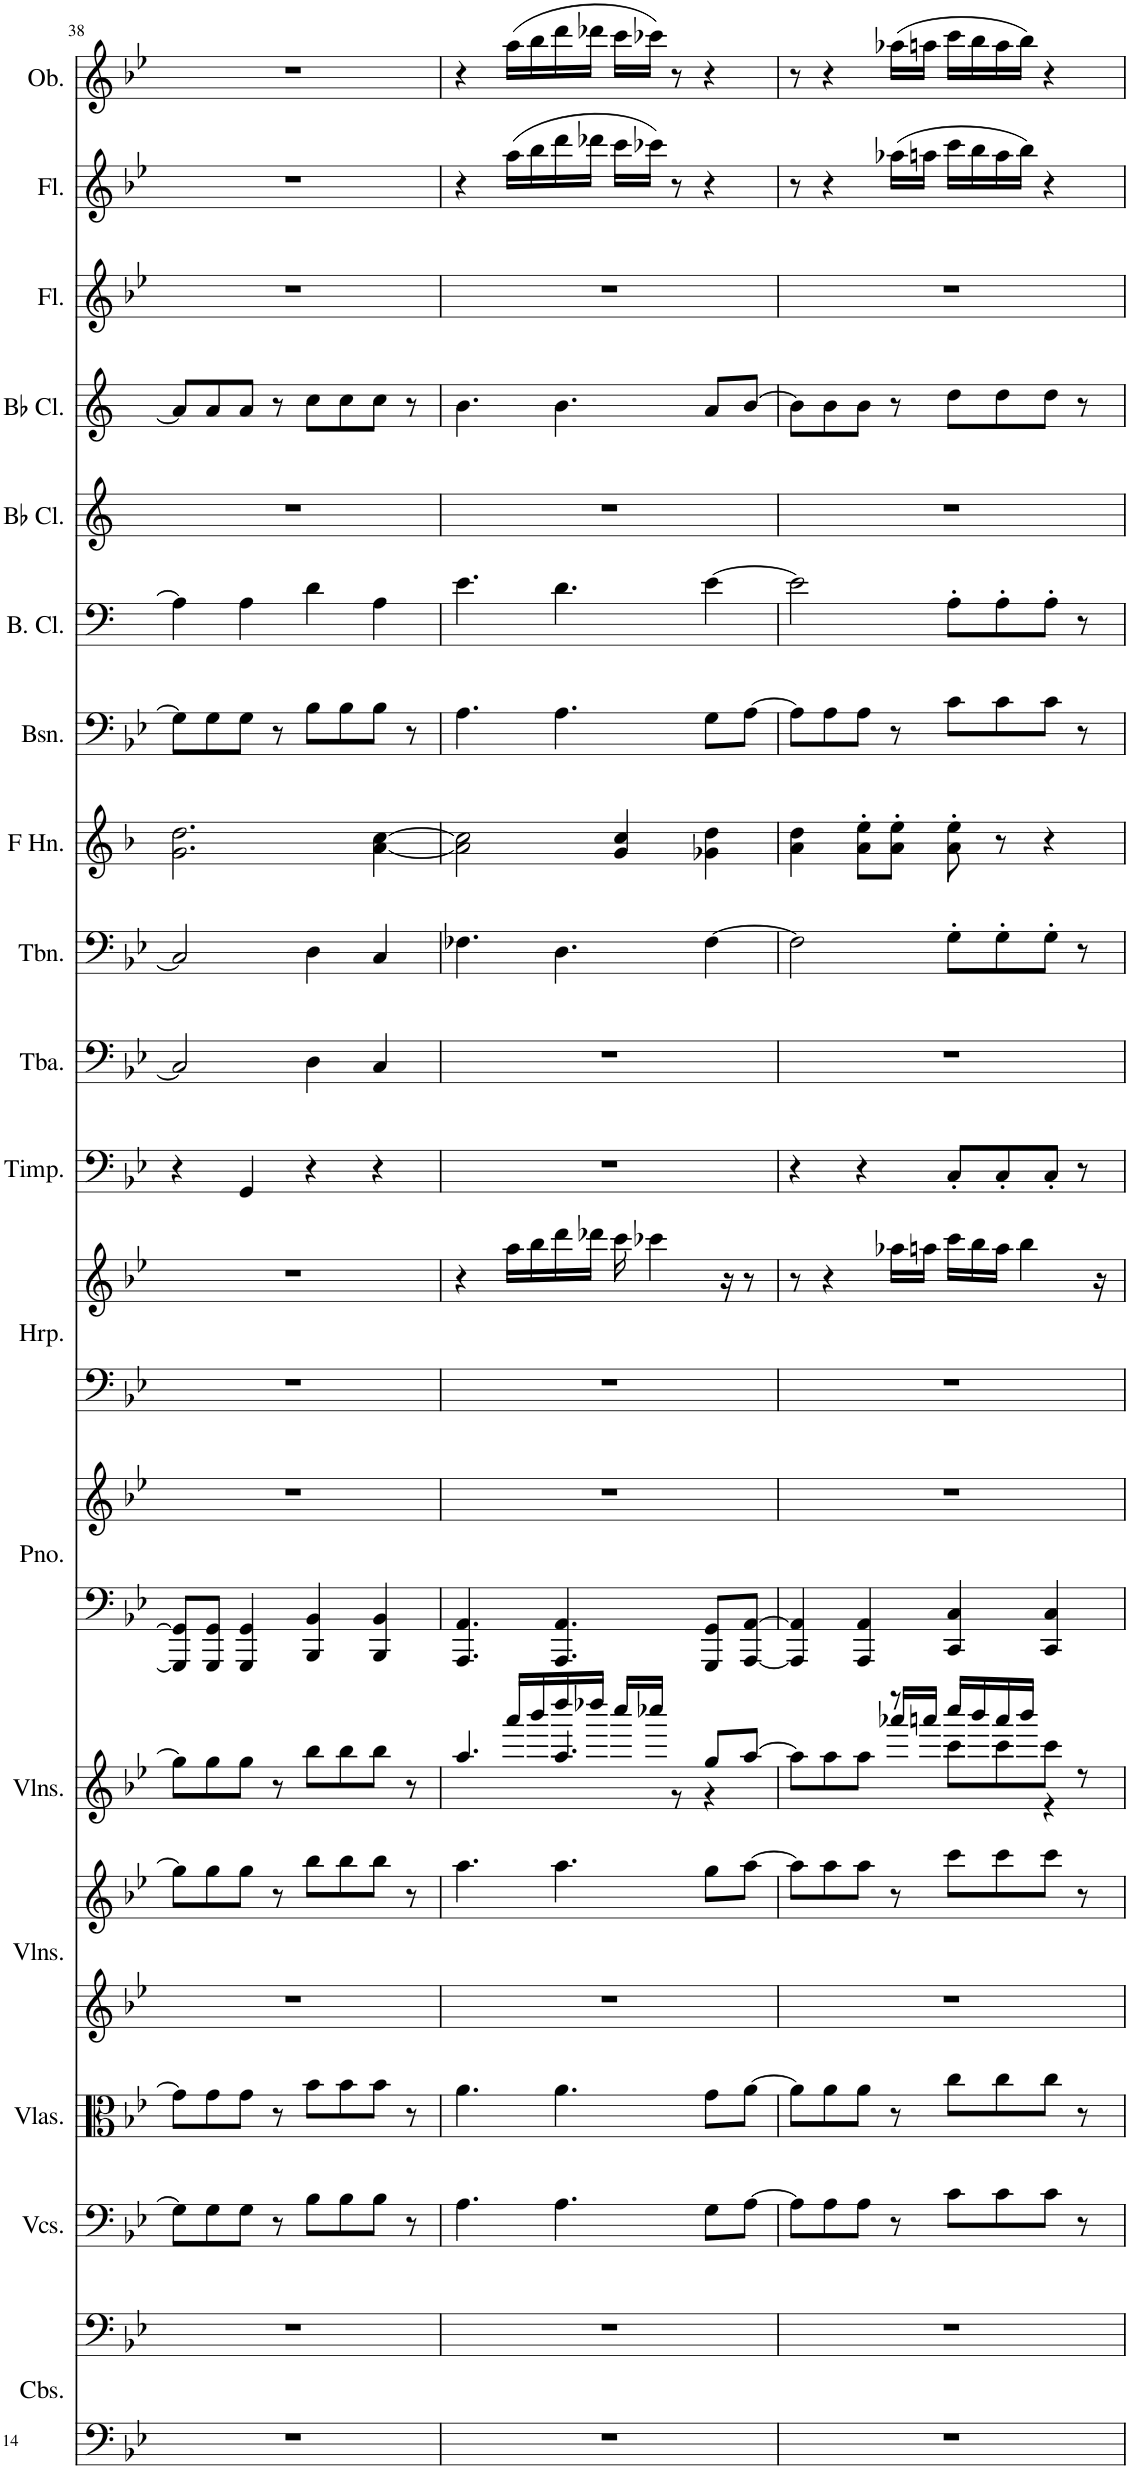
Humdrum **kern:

**kern	**kern	**kern	**kern	**kern	**kern	**kern	**kern	**kern	**kern	**kern	**kern	**kern	**kern	**kern	**kern	**kern	**kern	**kern	**kern	**kern	**kern
*part18	*part18	*part17	*part16	*part15	*part15	*part14	*part13	*part13	*part12	*part12	*part11	*part10	*part9	*part8	*part7	*part6	*part5	*part4	*part3	*part2	*part1
*staff22	*staff21	*staff20	*staff19	*staff18	*staff17	*staff16	*staff15	*staff14	*staff13	*staff12	*staff11	*staff10	*staff9	*staff8	*staff7	*staff6	*staff5	*staff4	*staff3	*staff2	*staff1
*I"Contrabasses	*	*I"Violoncellos	*I"Violas	*I"Violins	*	*I"Violins	*I"Piano	*	*I"Harp	*	*I"Timpani	*I"Tuba	*I"Trombone	*I"Horn in F	*I"Bassoon	*I"Bass Clarinet	*I"Bb Clarinet	*I"Bb Clarinet	*I"Flute	*I"Flute	*I"Oboe
*I'Cbs.	*	*I'Vcs.	*I'Vlas.	*I'Vlns.	*	*I'Vlns.	*I'Pno.	*	*I'Hrp.	*	*I'Timp.	*I'Tba.	*I'Tbn.	*	*I'Bsn.	*I'B. Cl.	*I'Bb Cl.	*I'Bb Cl.	*I'Fl.	*I'Fl.	*I'Ob.
!!LO:PB:g=z
*clefF4	*clefF4	*clefF4	*clefC3	*clefG2	*clefG2	*clefG2	*clefF4	*clefG2	*clefF4	*clefG2	*clefF4	*clefF4	*clefF4	*clefG2	*clefF4	*clefF4	*clefG2	*clefG2	*clefG2	*clefG2	*clefG2
*Trd7c12	*Trd7c12	*	*	*	*	*	*	*	*	*	*	*	*	*Trd4c7	*	*Trd8c14	*Trd1c2	*Trd1c2	*	*	*
*k[b-e-]	*k[b-e-]	*k[b-e-]	*k[b-e-]	*k[b-e-]	*k[b-e-]	*k[b-e-]	*k[b-e-]	*k[b-e-]	*k[b-e-]	*k[b-e-]	*k[b-e-]	*k[b-e-]	*k[b-e-]	*k[b-]	*k[b-e-]	*k[]	*k[]	*k[]	*k[b-e-]	*k[b-e-]	*k[b-e-]
*M4/4	*M4/4	*M4/4	*M4/4	*M4/4	*M4/4	*M4/4	*M4/4	*M4/4	*M4/4	*M4/4	*M4/4	*M4/4	*M4/4	*M4/4	*M4/4	*M4/4	*M4/4	*M4/4	*M4/4	*M4/4	*M4/4
=38	=38	=38	=38	=38	=38	=38	=38	=38	=38	=38	=38	=38	=38	=38	=38	=38	=38	=38	=38	=38	=38
1r	1r	8G\L]	8g\L]	1r	8gg\L]	8gg\L]	8GGG/] 8GG/]L	1r	1r	1r	4r	2C/]	2C/]	2.g\ 2.dd\	8G\L]	4A\]	1r	8a/L]	1r	1r	1r
.	.	8G\	8g\	.	8gg\	8gg\	8GGG/ 8GG/J	.	.	.	.	.	.	.	8G\	.	.	8a/	.	.	.
.	.	8G\J	8g\J	.	8gg\J	8gg\J	4GGG/ 4GG/	.	.	.	4GG/	.	.	.	8G\J	4A\	.	8a/J	.	.	.
.	.	8r	8r	.	8r	8r	.	.	.	.	.	.	.	.	8r	.	.	8r	.	.	.
.	.	8B-\L	8b-\L	.	8bb-\L	8bb-\L	4BBB-/ 4BB-/	.	.	.	4r	4D\	4D\	.	8B-\L	4d\	.	8cc\L	.	.	.
.	.	8B-\	8b-\	.	8bb-\	8bb-\	.	.	.	.	.	.	.	.	8B-\	.	.	8cc\	.	.	.
.	.	8B-\J	8b-\J	.	8bb-\J	8bb-\J	4BBB-/ 4BB-/	.	.	.	4r	4C/	4C/	[4a\ [4cc\	8B-\J	4A\	.	8cc\J	.	.	.
.	.	8r	8r	.	8r	8r	.	.	.	.	.	.	.	.	8r	.	.	8r	.	.	.
=39	=39	=39	=39	=39	=39	=39	=39	=39	=39	=39	=39	=39	=39	=39	=39	=39	=39	=39	=39	=39	=39
*	*	*	*	*	*	*^	*	*	*	*	*	*	*	*	*	*	*	*	*	*	*
1r	1r	4.A\	4.a\	1r	4.aa\	4.aa/	4ryy	4.AAA/ 4.AA/	1r	1r	4r	1r	1r	4.F-X\	2a\] 2cc\]	4.A\	4.e\	1r	4.b\	1r	4r	4r
.	.	.	.	.	.	.	16aaa/LL	.	.	.	16aa\LL	.	.	.	.	.	.	.	.	.	(16aa\LL	(16aa\LL
.	.	.	.	.	.	.	16bbb-/	.	.	.	16bb-\	.	.	.	.	.	.	.	.	.	16bb-\	16bb-\
.	.	4.A\	4.a\	.	4.aa\	4.aa/	16dddd/	4.AAA/ 4.AA/	.	.	16ddd\	.	.	4.D\	.	4.A\	4.d\	.	4.b\	.	16ddd\	16ddd\
.	.	.	.	.	.	.	16dddd-X/JJ	.	.	.	16ddd-X\JJ	.	.	.	.	.	.	.	.	.	16ddd-X\JJ	16ddd-X\JJ
.	.	.	.	.	.	.	16cccc/LL	.	.	.	16ccc\	.	.	.	4g/ 4cc/	.	.	.	.	.	16ccc\LL	16ccc\LL
.	.	.	.	.	.	.	16cccc-X/JJ	.	.	.	4ccc-X\	.	.	.	.	.	.	.	.	.	16ccc-X\JJ)	16ccc-X\JJ)
.	.	.	.	.	.	.	8r	.	.	.	.	.	.	.	.	.	.	.	.	.	8r	8r
.	.	8G\L	8g\L	.	8gg\L	8gg/L	4r	8GGG/ 8GG/L	.	.	.	.	.	[4F-\	4g-X\ 4dd\	8G\L	[4e\	.	8a/L	.	4r	4r
.	.	.	.	.	.	.	.	.	.	.	16r	.	.	.	.	.	.	.	.	.	.	.
.	.	[8A\J	[8a\J	.	[8aa\J	[8aa/J	.	[8AAA/ [8AA/J	.	.	8r	.	.	.	.	[8A\J	.	.	[8b/J	.	.	.
=40	=40	=40	=40	=40	=40	=40	=40	=40	=40	=40	=40	=40	=40	=40	=40	=40	=40	=40	=40	=40	=40	=40
1r	1r	8A\L]	8a\L]	1r	8aa\L]	8aa\L]	4.ryy	4AAA/] 4AA/]	1r	1r	8r	4r	1r	2F-\]	4a\ 4dd\	8A\L]	2e\]	1r	8b\L]	1r	8r	8r
.	.	8A\	8a\	.	8aa\	8aa\	.	.	.	.	4r	.	.	.	.	8A\	.	.	8b\	.	4r	4r
.	.	8A\J	8a\J	.	8aa\J	8aa\J	.	4AAA/ 4AA/	.	.	.	4r	.	.	8a\' 8ee\'L	8A\J	.	.	8b\J	.	.	.
.	.	8r	8r	.	8r	8r	16aaa-X/LL	.	.	.	16aa-X\LL	.	.	.	8a\' 8ee\'J	8r	.	.	8r	.	(16aa-X\LL	(16aa-X\LL
.	.	.	.	.	.	.	16aaan/JJ	.	.	.	16aan\JJ	.	.	.	.	.	.	.	.	.	16aan\JJ	16aan\JJ
.	.	8c\L	8cc\L	.	8ccc\L	8ccc\L	16cccc/LL	4CC/ 4C/	.	.	16ccc\LL	8C'/L	.	8G'\L	8a\' 8ee\'	8c\L	8A'\L	.	8dd\L	.	16ccc\LL	16ccc\LL
.	.	.	.	.	.	.	16bbb-/	.	.	.	16bb-\	.	.	.	.	.	.	.	.	.	16bb-\	16bb-\
.	.	8c\	8cc\	.	8ccc\	8ccc\	16aaa/	.	.	.	16aa\JJ	8C'/	.	8G'\	8r	8c\	8A'\	.	8dd\	.	16aa\	16aa\
.	.	.	.	.	.	.	16bbb-/JJ	.	.	.	4bb-\	.	.	.	.	.	.	.	.	.	16bb-\JJ)	16bb-\JJ)
.	.	8c\J	8cc\J	.	8ccc\J	8ccc\J	4r	4CC/ 4C/	.	.	.	8C'/J	.	8G'\J	4r	8c\J	8A'\J	.	8dd\J	.	4r	4r
.	.	8r	8r	.	8r	8r	.	.	.	.	.	8r	.	8r	.	8r	8r	.	8r	.	.	.
.	.	.	.	.	.	.	.	.	.	.	16r	.	.	.	.	.	.	.	.	.	.	.
*	*	*	*	*	*	*v	*v	*	*	*	*	*	*	*	*	*	*	*	*	*	*	*
=	=	=	=	=	=	=	=	=	=	=	=	=	=	=	=	=	=	=	=	=	=
*-	*-	*-	*-	*-	*-	*-	*-	*-	*-	*-	*-	*-	*-	*-	*-	*-	*-	*-	*-	*-	*-
